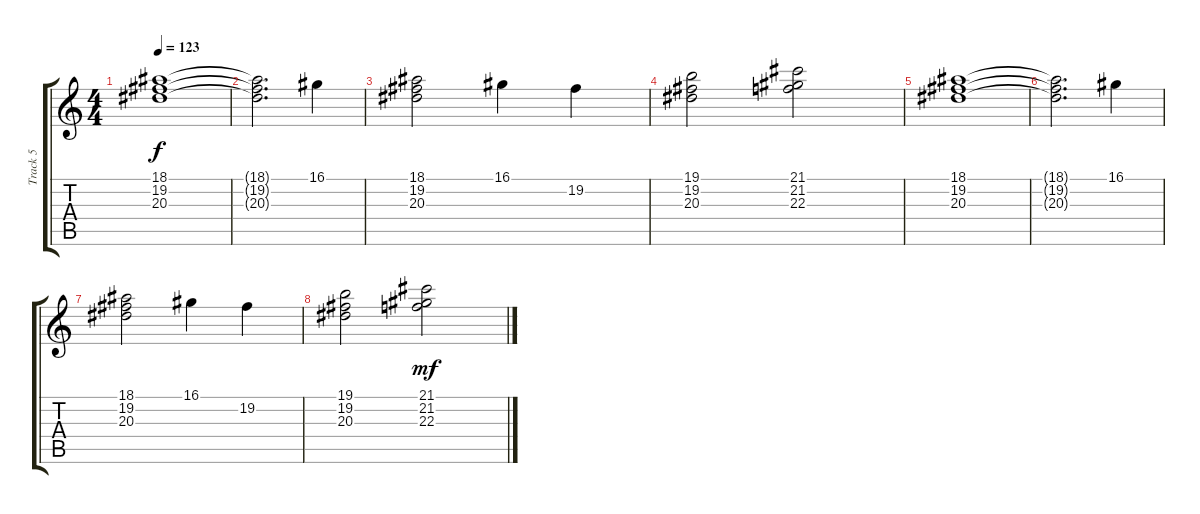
\track ("Track 5" "Track 5") {instrument flute}
\staff {score tabs}
\tuning (E4 B3 G3 D3 A2 E2) {hide}
\ts (4 4)
\tempo 123
\clef g2
\ks c
(18.1 19.2 20.3).1{dy f} |
(18.1{t} 19.2{t} 20.3{t}).2{d} 16.1.4 |
(18.1 19.2 20.3).2 16.1.4 19.2.4 |
(19.1 19.2 20.3).2 (21.1 21.2 22.3).2 |
(18.1 19.2 20.3).1 |
(18.1{t} 19.2{t} 20.3{t}).2{d} 16.1.4 |
(18.1 19.2 20.3).2 16.1.4 19.2.4 |
(19.1 19.2 20.3).2 (21.1 21.2 22.3).2{dy mf}
